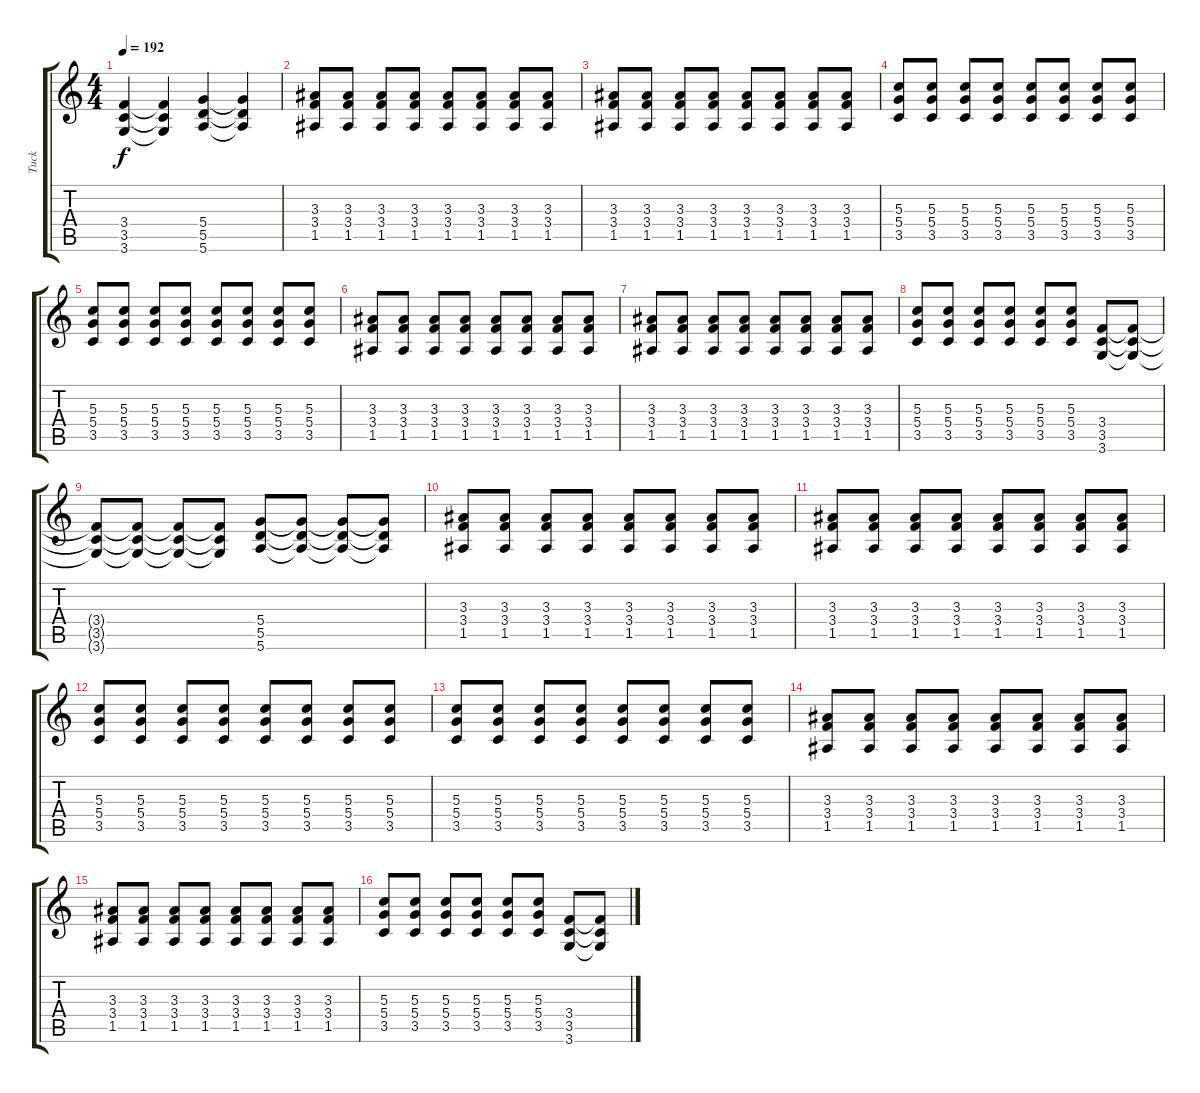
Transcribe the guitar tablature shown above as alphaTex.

\track ("Tuck" "Tuck") {instrument distortionguitar}
\staff {score tabs}
\tuning (E4 B3 G3 D3 A2 E2) {hide}
\ts (4 4)
\tempo 192
\clef g2
\ks c
(3.4{t} 3.5{t} 3.6{t}).4{dy f} (3.4{t} 3.5{t} 3.6{t}).4 (5.4 5.5 5.6).4 (5.4{t} 5.5{t} 5.6{t}).4 |
(3.3 3.4 1.5).8 (3.3 3.4 1.5).8 (3.3 3.4 1.5).8 (3.3 3.4 1.5).8 (3.3 3.4 1.5).8 (3.3 3.4 1.5).8 (3.3 3.4 1.5).8 (3.3 3.4 1.5).8 |
(3.3 3.4 1.5).8 (3.3 3.4 1.5).8 (3.3 3.4 1.5).8 (3.3 3.4 1.5).8 (3.3 3.4 1.5).8 (3.3 3.4 1.5).8 (3.3 3.4 1.5).8 (3.3 3.4 1.5).8 |
(5.3 5.4 3.5).8 (5.3 5.4 3.5).8 (5.3 5.4 3.5).8 (5.3 5.4 3.5).8 (5.3 5.4 3.5).8 (5.3 5.4 3.5).8 (5.3 5.4 3.5).8 (5.3 5.4 3.5).8 |
(5.3 5.4 3.5).8 (5.3 5.4 3.5).8 (5.3 5.4 3.5).8 (5.3 5.4 3.5).8 (5.3 5.4 3.5).8 (5.3 5.4 3.5).8 (5.3 5.4 3.5).8 (5.3 5.4 3.5).8 |
(3.3 3.4 1.5).8 (3.3 3.4 1.5).8 (3.3 3.4 1.5).8 (3.3 3.4 1.5).8 (3.3 3.4 1.5).8 (3.3 3.4 1.5).8 (3.3 3.4 1.5).8 (3.3 3.4 1.5).8 |
(3.3 3.4 1.5).8 (3.3 3.4 1.5).8 (3.3 3.4 1.5).8 (3.3 3.4 1.5).8 (3.3 3.4 1.5).8 (3.3 3.4 1.5).8 (3.3 3.4 1.5).8 (3.3 3.4 1.5).8 |
(5.3 5.4 3.5).8 (5.3 5.4 3.5).8 (5.3 5.4 3.5).8 (5.3 5.4 3.5).8 (5.3 5.4 3.5).8 (5.3 5.4 3.5).8 (3.4 3.5 3.6).8 (3.4{t} 3.5{t} 3.6{t}).8 |
(3.4{t} 3.5{t} 3.6{t}).8 (3.4{t} 3.5{t} 3.6{t}).8 (3.4{t} 3.5{t} 3.6{t}).8 (3.4{t} 3.5{t} 3.6{t}).8 (5.4 5.5 5.6).8 (5.4{t} 5.5{t} 5.6{t}).8 (5.4{t} 5.5{t} 5.6{t}).8 (5.4{t} 5.5{t} 5.6{t}).8 |
(3.3 3.4 1.5).8 (3.3 3.4 1.5).8 (3.3 3.4 1.5).8 (3.3 3.4 1.5).8 (3.3 3.4 1.5).8 (3.3 3.4 1.5).8 (3.3 3.4 1.5).8 (3.3 3.4 1.5).8 |
(3.3 3.4 1.5).8 (3.3 3.4 1.5).8 (3.3 3.4 1.5).8 (3.3 3.4 1.5).8 (3.3 3.4 1.5).8 (3.3 3.4 1.5).8 (3.3 3.4 1.5).8 (3.3 3.4 1.5).8 |
(5.3 5.4 3.5).8 (5.3 5.4 3.5).8 (5.3 5.4 3.5).8 (5.3 5.4 3.5).8 (5.3 5.4 3.5).8 (5.3 5.4 3.5).8 (5.3 5.4 3.5).8 (5.3 5.4 3.5).8 |
(5.3 5.4 3.5).8 (5.3 5.4 3.5).8 (5.3 5.4 3.5).8 (5.3 5.4 3.5).8 (5.3 5.4 3.5).8 (5.3 5.4 3.5).8 (5.3 5.4 3.5).8 (5.3 5.4 3.5).8 |
(3.3 3.4 1.5).8 (3.3 3.4 1.5).8 (3.3 3.4 1.5).8 (3.3 3.4 1.5).8 (3.3 3.4 1.5).8 (3.3 3.4 1.5).8 (3.3 3.4 1.5).8 (3.3 3.4 1.5).8 |
(3.3 3.4 1.5).8 (3.3 3.4 1.5).8 (3.3 3.4 1.5).8 (3.3 3.4 1.5).8 (3.3 3.4 1.5).8 (3.3 3.4 1.5).8 (3.3 3.4 1.5).8 (3.3 3.4 1.5).8 |
(5.3 5.4 3.5).8 (5.3 5.4 3.5).8 (5.3 5.4 3.5).8 (5.3 5.4 3.5).8 (5.3 5.4 3.5).8 (5.3 5.4 3.5).8 (3.4 3.5 3.6).8 (3.4{t} 3.5{t} 3.6{t}).8
